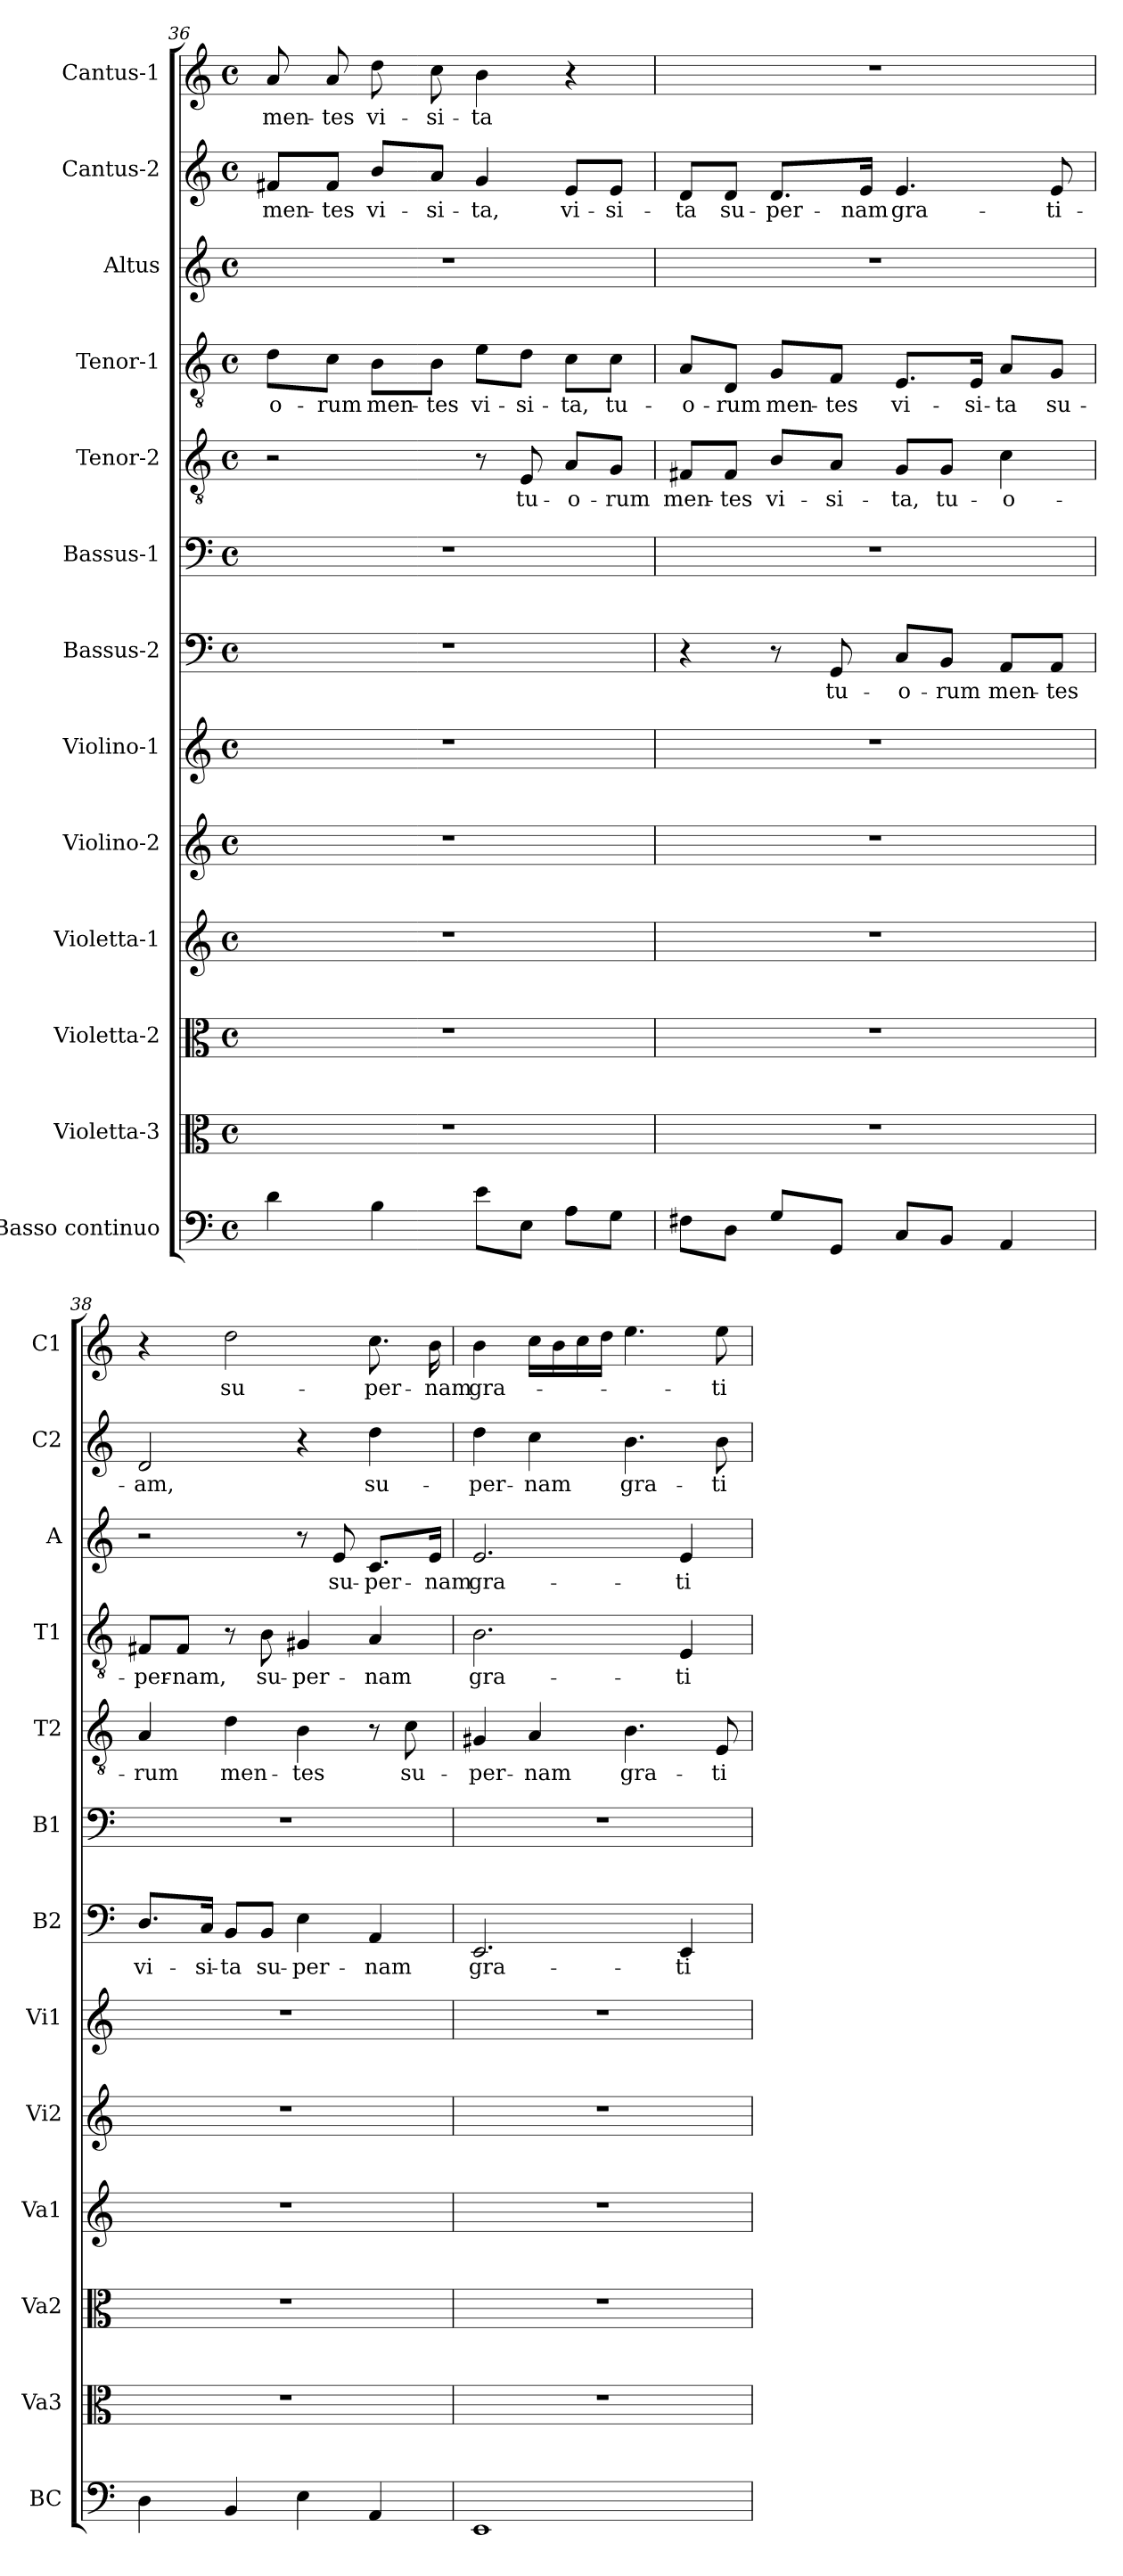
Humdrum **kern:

**kern	**kern	**kern	**kern	**kern	**kern	**kern	**text	**kern	**kern	**text	**kern	**text	**kern	**text	**kern	**text	**kern	**text
*part13	*part12	*part11	*part10	*part9	*part8	*part7	*part7	*part6	*part5	*part5	*part4	*part4	*part3	*part3	*part2	*part2	*part1	*part1
*staff13	*staff12	*staff11	*staff10	*staff9	*staff8	*staff7	*staff7	*staff6	*staff5	*staff5	*staff4	*staff4	*staff3	*staff3	*staff2	*staff2	*staff1	*staff1
*I"Basso continuo	*I"Violetta-3	*I"Violetta-2	*I"Violetta-1	*I"Violino-2	*I"Violino-1	*I"Bassus-2	*	*I"Bassus-1	*I"Tenor-2	*	*I"Tenor-1	*	*I"Altus	*	*I"Cantus-2	*	*I"Cantus-1	*
*I'BC	*I'Va3	*I'Va2	*I'Va1	*I'Vi2	*I'Vi1	*I'B2	*	*I'B1	*I'T2	*	*I'T1	*	*I'A	*	*I'C2	*	*I'C1	*
!!LO:PB:g=z
*clefF4	*clefC3	*clefC3	*clefG2	*clefG2	*clefG2	*clefF4	*	*clefF4	*clefGv2	*	*clefGv2	*	*clefG2	*	*clefG2	*	*clefG2	*
*k[]	*k[]	*k[]	*k[]	*k[]	*k[]	*k[]	*	*k[]	*k[]	*	*k[]	*	*k[]	*	*k[]	*	*k[]	*
*C:	*C:	*C:	*C:	*C:	*C:	*C:	*	*C:	*C:	*	*C:	*	*C:	*	*C:	*	*C:	*
*M4/4	*M4/4	*M4/4	*M4/4	*M4/4	*M4/4	*M4/4	*	*M4/4	*M4/4	*	*M4/4	*	*M4/4	*	*M4/4	*	*M4/4	*
*met(c)	*met(c)	*met(c)	*met(c)	*met(c)	*met(c)	*met(c)	*	*met(c)	*met(c)	*	*met(c)	*	*met(c)	*	*met(c)	*	*met(c)	*
=36	=36	=36	=36	=36	=36	=36	=36	=36	=36	=36	=36	=36	=36	=36	=36	=36	=36	=36
!	!	!	!	!	!	!	!	!	!	!	!	!LO:LY:b	!	!	!	!LO:LY:b	!	!LO:LY:b
4d\	1r	1r	1r	1r	1r	1r	.	1r	2r	.	8d\L	-o-	1r	.	8f#X/L	men-	8a/	men-
!	!	!	!	!	!	!	!	!	!	!	!	!LO:LY:b	!	!	!	!LO:LY:b	!	!LO:LY:b
.	.	.	.	.	.	.	.	.	.	.	8c\J	-rum	.	.	8f#/J	-tes	8a/	-tes
!	!	!	!	!	!	!	!	!	!	!	!	!LO:LY:b	!	!	!	!LO:LY:b	!	!LO:LY:b
4B\	.	.	.	.	.	.	.	.	.	.	8B\L	men-	.	.	8b/L	vi-	8dd\	vi-
!	!	!	!	!	!	!	!	!	!	!	!	!LO:LY:b	!	!	!	!LO:LY:b	!	!LO:LY:b
.	.	.	.	.	.	.	.	.	.	.	8B\J	-tes	.	.	8a/J	-si-	8cc\	-si-
!	!	!	!	!	!	!	!	!	!	!	!	!LO:LY:b	!	!	!	!LO:LY:b	!	!LO:LY:b
8e\L	.	.	.	.	.	.	.	.	8r	.	8e\L	vi-	.	.	4g/	-ta,	4b\	-ta
!	!	!	!	!	!	!	!	!	!	!LO:LY:b	!	!LO:LY:b	!	!	!	!	!	!
8E\J	.	.	.	.	.	.	.	.	8E/	tu-	8d\J	-si-	.	.	.	.	.	.
!	!	!	!	!	!	!	!	!	!	!LO:LY:b	!	!LO:LY:b	!	!	!	!LO:LY:b	!	!
8A\L	.	.	.	.	.	.	.	.	8A/L	-o-	8c\L	-ta,	.	.	8e/L	vi-	4r	.
!	!	!	!	!	!	!	!	!	!	!LO:LY:b	!	!LO:LY:b	!	!	!	!LO:LY:b	!	!
8G\J	.	.	.	.	.	.	.	.	8G/J	-rum	8c\J	tu-	.	.	8e/J	-si-	.	.
=37	=37	=37	=37	=37	=37	=37	=37	=37	=37	=37	=37	=37	=37	=37	=37	=37	=37	=37
!	!	!	!	!	!	!	!	!	!	!LO:LY:b	!	!LO:LY:b	!	!	!	!LO:LY:b	!	!
8F#X\L	1r	1r	1r	1r	1r	4r	.	1r	8F#X/L	men-	8A/L	-o-	1r	.	8d/L	-ta	1r	.
!	!	!	!	!	!	!	!	!	!	!LO:LY:b	!	!LO:LY:b	!	!	!	!LO:LY:b	!	!
8D\J	.	.	.	.	.	.	.	.	8F#/J	-tes	8D/J	-rum	.	.	8d/J	su-	.	.
!	!	!	!	!	!	!	!	!	!	!LO:LY:b	!	!LO:LY:b	!	!	!	!LO:LY:b	!	!
8G/L	.	.	.	.	.	8r	.	.	8B/L	vi-	8G/L	men-	.	.	8.d/L	-per-	.	.
!	!	!	!	!	!	!	!LO:LY:b	!	!	!LO:LY:b	!	!LO:LY:b	!	!	!	!	!	!
8GG/J	.	.	.	.	.	8GG/	tu-	.	8A/J	-si-	8F/J	-tes	.	.	.	.	.	.
!	!	!	!	!	!	!	!	!	!	!	!	!	!	!	!	!LO:LY:b	!	!
.	.	.	.	.	.	.	.	.	.	.	.	.	.	.	16e/Jk	-nam	.	.
!	!	!	!	!	!	!	!LO:LY:b	!	!	!LO:LY:b	!	!LO:LY:b	!	!	!	!LO:LY:b	!	!
8C/L	.	.	.	.	.	8C/L	-o-	.	8G/L	-ta,	8.E/L	vi-	.	.	4.e/	gra-	.	.
!	!	!	!	!	!	!	!LO:LY:b	!	!	!LO:LY:b	!	!	!	!	!	!	!	!
8BB/J	.	.	.	.	.	8BB/J	-rum	.	8G/J	tu-	.	.	.	.	.	.	.	.
!	!	!	!	!	!	!	!	!	!	!	!	!LO:LY:b	!	!	!	!	!	!
.	.	.	.	.	.	.	.	.	.	.	16E/Jk	-si-	.	.	.	.	.	.
!	!	!	!	!	!	!	!LO:LY:b	!	!	!LO:LY:b	!	!LO:LY:b	!	!	!	!	!	!
4AA/	.	.	.	.	.	8AA/L	men-	.	4c\	-o-	8A/L	-ta	.	.	.	.	.	.
!	!	!	!	!	!	!	!LO:LY:b	!	!	!	!	!LO:LY:b	!	!	!	!LO:LY:b	!	!
.	.	.	.	.	.	8AA/J	-tes	.	.	.	8G/J	su-	.	.	8e/	-ti-	.	.
=38	=38	=38	=38	=38	=38	=38	=38	=38	=38	=38	=38	=38	=38	=38	=38	=38	=38	=38
!	!	!	!	!	!	!	!LO:LY:b	!	!	!LO:LY:b	!	!LO:LY:b	!	!	!	!LO:LY:b	!	!
4D\	1r	1r	1r	1r	1r	8.D/L	vi-	1r	4A/	-rum	8F#X/L	-per-	2r	.	2d/	-am,	4r	.
!	!	!	!	!	!	!	!	!	!	!	!	!LO:LY:b	!	!	!	!	!	!
.	.	.	.	.	.	.	.	.	.	.	8F#/J	-nam,	.	.	.	.	.	.
!	!	!	!	!	!	!	!LO:LY:b	!	!	!	!	!	!	!	!	!	!	!
.	.	.	.	.	.	16C/Jk	-si-	.	.	.	.	.	.	.	.	.	.	.
!	!	!	!	!	!	!	!LO:LY:b	!	!	!LO:LY:b	!	!	!	!	!	!	!	!LO:LY:b
4BB/	.	.	.	.	.	8BB/L	-ta	.	4d\	men-	8r	.	.	.	.	.	2dd\	su-
!	!	!	!	!	!	!	!LO:LY:b	!	!	!	!	!LO:LY:b	!	!	!	!	!	!
.	.	.	.	.	.	8BB/J	su-	.	.	.	8B\	su-	.	.	.	.	.	.
!	!	!	!	!	!	!	!LO:LY:b	!	!	!LO:LY:b	!	!LO:LY:b	!	!	!	!	!	!
4E\	.	.	.	.	.	4E\	-per-	.	4B\	-tes	4G#X/	-per-	8r	.	4r	.	.	.
!	!	!	!	!	!	!	!	!	!	!	!	!	!	!LO:LY:b	!	!	!	!
.	.	.	.	.	.	.	.	.	.	.	.	.	8e/	su-	.	.	.	.
!	!	!	!	!	!	!	!LO:LY:b	!	!	!	!	!LO:LY:b	!	!LO:LY:b	!	!LO:LY:b	!	!LO:LY:b
4AA/	.	.	.	.	.	4AA/	-nam	.	8r	.	4A/	-nam	8.c/L	-per-	4dd\	su-	8.cc\	-per-
!	!	!	!	!	!	!	!	!	!	!LO:LY:b	!	!	!	!	!	!	!	!
.	.	.	.	.	.	.	.	.	8c\	su-	.	.	.	.	.	.	.	.
!	!	!	!	!	!	!	!	!	!	!	!	!	!	!LO:LY:b	!	!	!	!LO:LY:b
.	.	.	.	.	.	.	.	.	.	.	.	.	16e/Jk	-nam	.	.	16b\	-nam
=39	=39	=39	=39	=39	=39	=39	=39	=39	=39	=39	=39	=39	=39	=39	=39	=39	=39	=39
!	!	!	!	!	!	!	!LO:LY:b	!	!	!LO:LY:b	!	!LO:LY:b	!	!LO:LY:b	!	!LO:LY:b	!	!LO:LY:b
1EE	1r	1r	1r	1r	1r	2.EE/	gra-	1r	4G#X/	-per-	2.B\	gra-	2.e/	gra-	4dd\	-per-	4b\	gra-
!	!	!	!	!	!	!	!	!	!	!LO:LY:b	!	!	!	!	!	!LO:LY:b	!	!
.	.	.	.	.	.	.	.	.	4A/	-nam	.	.	.	.	4cc\	-nam	16cc\LL	.
.	.	.	.	.	.	.	.	.	.	.	.	.	.	.	.	.	16b\	.
.	.	.	.	.	.	.	.	.	.	.	.	.	.	.	.	.	16cc\	.
.	.	.	.	.	.	.	.	.	.	.	.	.	.	.	.	.	16dd\JJ	.
!	!	!	!	!	!	!	!	!	!	!LO:LY:b	!	!	!	!	!	!LO:LY:b	!	!
.	.	.	.	.	.	.	.	.	4.B\	gra-	.	.	.	.	4.b\	gra-	4.ee\	.
!	!	!	!	!	!	!	!LO:LY:b	!	!	!	!	!LO:LY:b	!	!LO:LY:b	!	!	!	!
.	.	.	.	.	.	4EE/	-ti-	.	.	.	4E/	-ti-	4e/	-ti-	.	.	.	.
!	!	!	!	!	!	!	!	!	!	!LO:LY:b	!	!	!	!	!	!LO:LY:b	!	!LO:LY:b
.	.	.	.	.	.	.	.	.	8E/	-ti-	.	.	.	.	8b\	-ti-	8ee\	-ti-
=	=	=	=	=	=	=	=	=	=	=	=	=	=	=	=	=	=	=
*-	*-	*-	*-	*-	*-	*-	*-	*-	*-	*-	*-	*-	*-	*-	*-	*-	*-	*-
